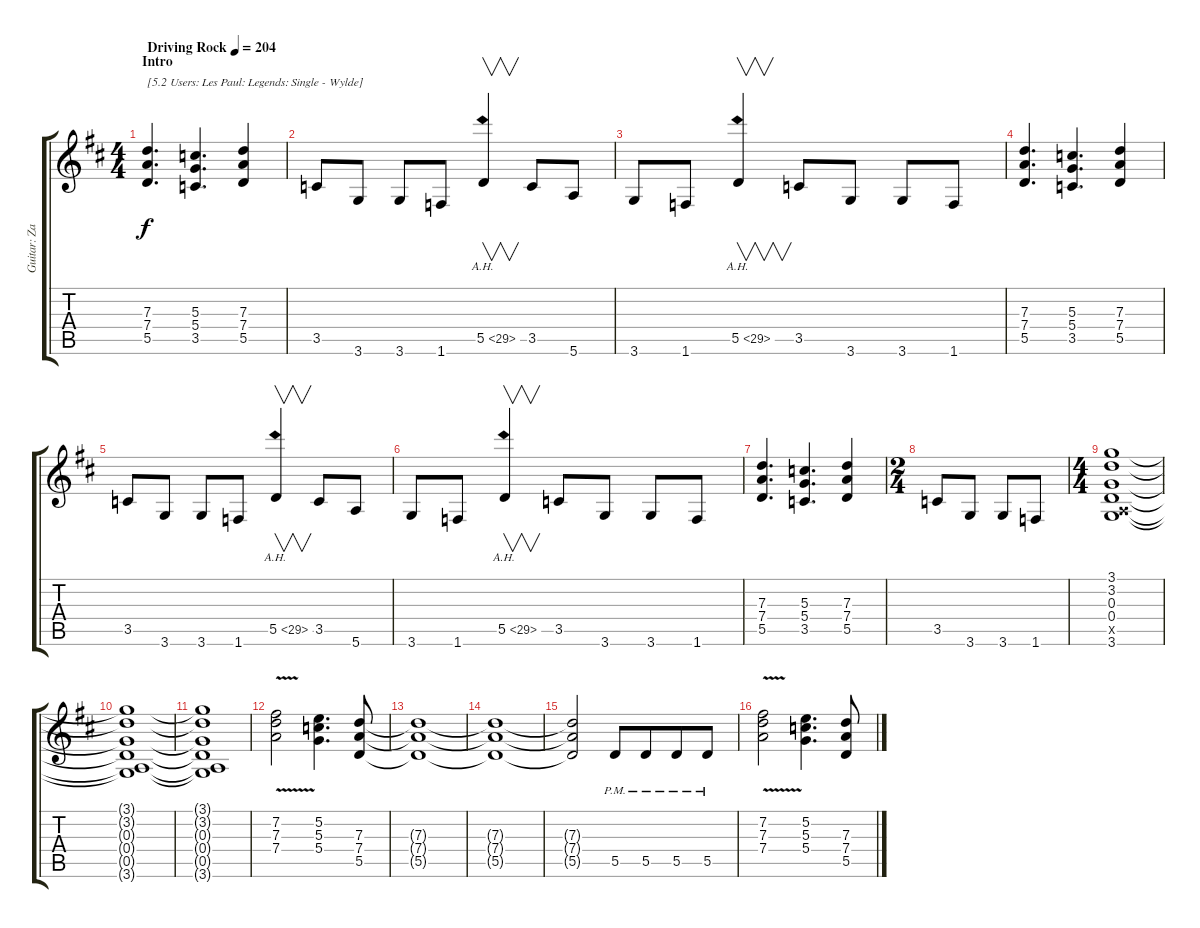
\track ("Guitar: Zakk" "Guitar: Za") {instrument distortionguitar}
\staff {score tabs}
\tuning (E4 B3 G3 D3 A2 E2) {hide}
\ts (4 4)
\section ("" "Intro")
\tempo (204 "Driving Rock")
\clef g2
\ks d
(7.3 7.4 5.5).4{d txt "[5.2 Users: Les Paul: Legends: Single - Wylde]" dy f instrument distortionguitar} (5.3 5.4 3.5).4{d} (7.3 7.4 5.5).4 |
3.5.8 3.6.8 3.6.8 1.6.8 5.5{ah 24}.4{v} 3.5.8 5.6.8 |
3.6.8 1.6.8 5.5{ah 24}.4{v} 3.5.8 3.6.8 3.6.8 1.6.8 |
(7.3 7.4 5.5).4{d} (5.3 5.4 3.5).4{d} (7.3 7.4 5.5).4 |
3.5.8 3.6.8 3.6.8 1.6.8 5.5{ah 24}.4{v} 3.5.8 5.6.8 |
3.6.8 1.6.8 5.5{ah 24}.4{v} 3.5.8 3.6.8 3.6.8 1.6.8 |
(7.3 7.4 5.5).4{d} (5.3 5.4 3.5).4{d} (7.3 7.4 5.5).4 |
\ts (2 4)
3.5.8 3.6.8 3.6.8 1.6.8 |
\ts (4 4)
(3.1 3.2 0.3 0.4 0.5{x} 3.6).1 |
(3.1{t} 3.2{t} 0.3{t} 0.4{t} 0.5{t} 3.6{t}).1 |
(3.1{t} 3.2{t} 0.3{t} 0.4{t} 0.5{t} 3.6{t}).1 |
(7.2 7.3 7.4{v}).2 (5.2 5.3 5.4).4{d} (7.3 7.4 5.5).8 |
(7.3{t} 7.4{t} 5.5{t}).1 |
(7.3{t} 7.4{t} 5.5{t}).1 |
(7.3{t} 7.4{t} 5.5{t}).2 5.5{pm}.8 5.5{pm}.8{beam merge} 5.5{pm}.8 5.5{pm}.8 |
(7.2 7.3 7.4{v}).2 (5.2 5.3 5.4).4{d} (7.3 7.4 5.5).8
